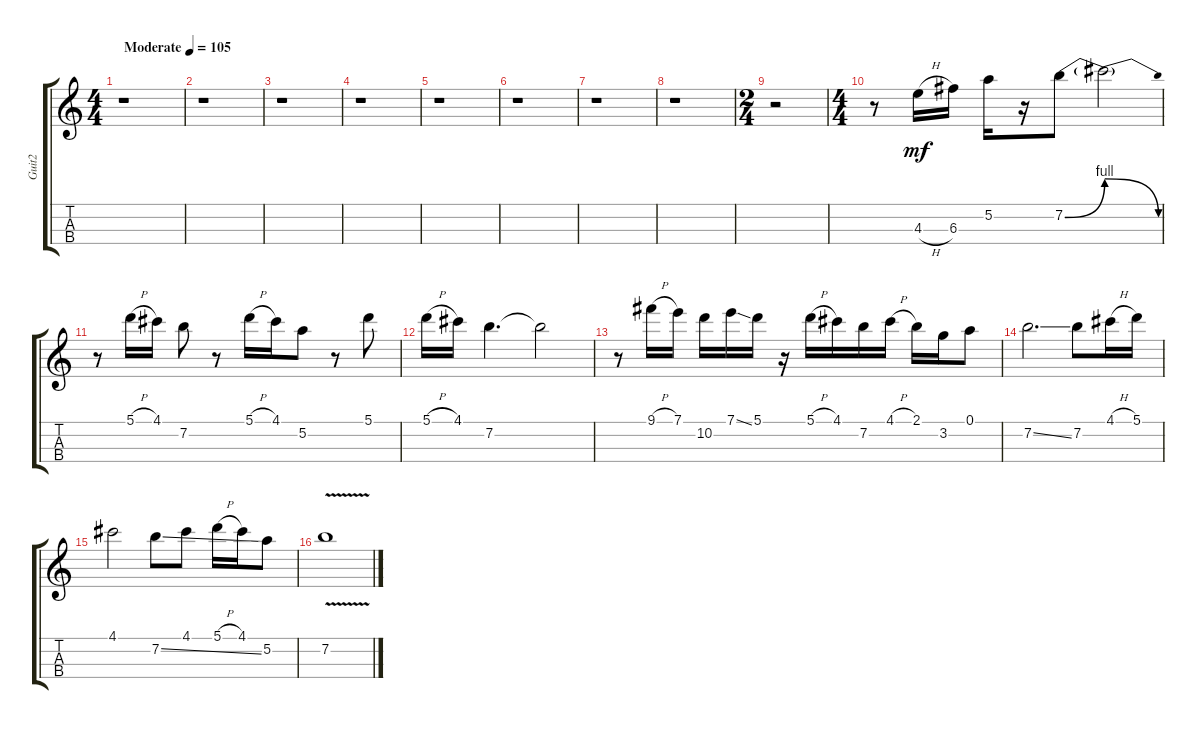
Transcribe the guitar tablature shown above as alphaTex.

\track ("Guit2" "Guit2") {instrument acousticguitarnylon}
\staff {score tabs}
\tuning (A4 E4 C4 G4) {hide}
\ts (4 4)
\tempo (105 "Moderate")
\clef g2
\ks c
r.1{dy mf instrument acousticguitarnylon} |
r.1 |
r.1 |
r.1 |
r.1 |
r.1 |
r.1 |
r.1 |
\ts (2 4)
r.2 |
\ts (4 4)
r.8 4.3{h}.16 6.3.16 5.2.16 r.16 7.2{be (bend 0 0 60 4)}.8 7.2{be (release 0 4 60 0) t}.2 |
r.8 5.1{h}.16 4.1.16 7.2.8 r.8 5.1{h}.16 4.1.16 5.2.8 r.8 5.1.8 |
5.1{h}.16 4.1.16 7.2.4{d} 7.2{t}.2 |
r.8 9.1{h}.16 7.1.16 10.2.16 7.1{ss}.16 5.1.16 r.16 5.1{h}.16 4.1.16 7.2.16 4.1{h}.16 2.1.16 3.2.16 0.1.8 |
7.2{ss}.2{d} 7.2.8 4.1{h}.16 5.1.16 |
4.1.2 7.2{ss}.8 4.1.8 5.1{h}.16 4.1.16 5.2.8 |
7.2{v}.1
